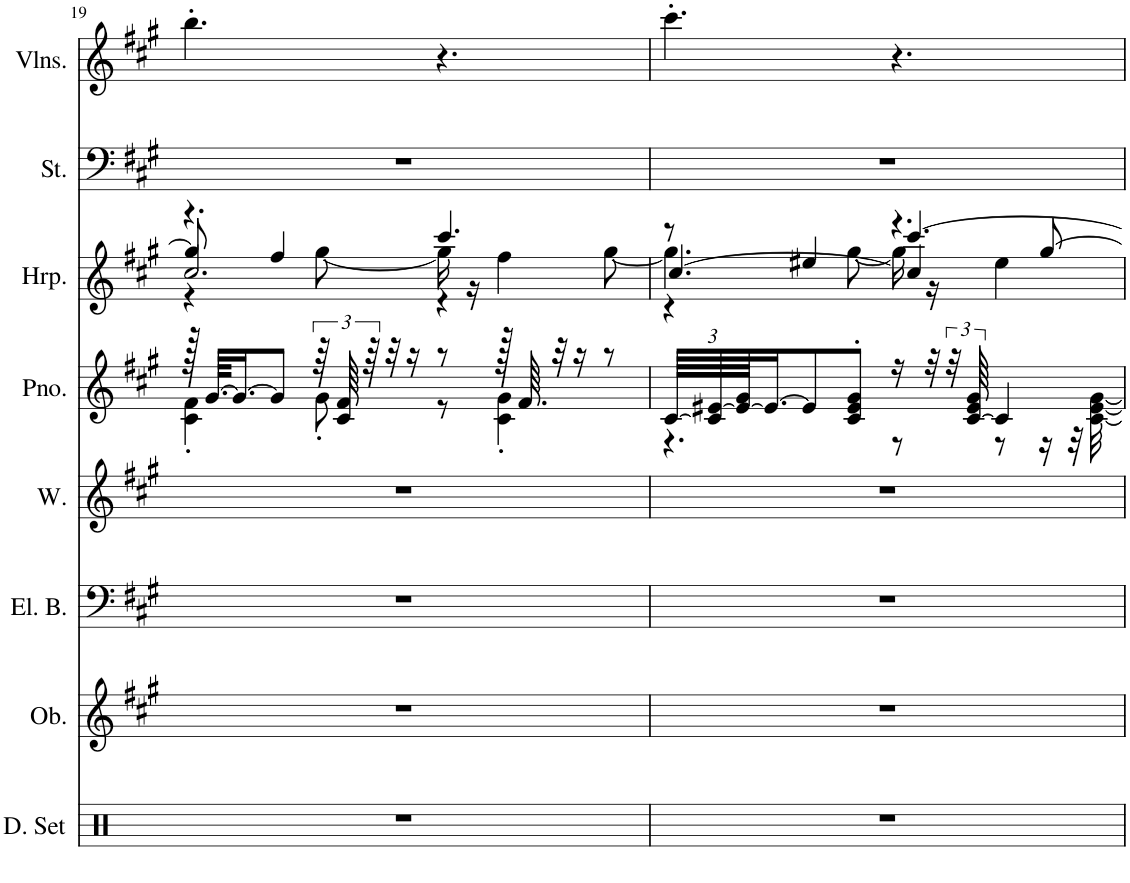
**kern	**kern	**kern	**kern	**kern	**kern	**kern	**kern
*part8	*part7	*part6	*part5	*part4	*part3	*part2	*part1
*staff8	*staff7	*staff6	*staff5	*staff4	*staff3	*staff2	*staff1
*I"Drumset, Drum Set	*I"Oboe, Oboe	*I"Electric Bass, Baz	*I"Winds, Flute	*I"Piano, Grand Piano	*I"Harp, Harp	*I"Strings, String Ensemble 2	*I"Violins, String Sfz
*I'D. Set	*I'Ob.	*I'El. B.	*I'W.	*I'Pno.	*I'Hrp.	*I'St.	*I'Vlns.
!!LO:PB:g=z
*clefX	*clefG2	*clefF4	*clefG2	*clefG2	*clefG2	*clefF4	*clefG2
*	*	*Trd7c12	*	*	*	*	*
*k[]	*k[f#c#g#]	*k[f#c#g#]	*k[f#c#g#]	*k[f#c#g#]	*k[f#c#g#]	*k[f#c#g#]	*k[f#c#g#]
*M6/8	*M6/8	*M6/8	*M6/8	*M6/8	*M6/8	*M6/8	*M6/8
=19	=19	=19	=19	=19	=19	=19	=19
*	*	*	*	*^	*^	*	*
*	*	*	*	*	*	*	*^	*	*
*	*	*	*	*	*	*	*	*^	*	*
2.r	2.r	2.r	2.r	128r	4c#\' 4f#\'	2.cc#/	4.r	8gg#/]	4r	2.r	4.bb'\
.	.	.	.	[64.g#/KKLL	.	.	.	.	.	.	.
.	.	.	.	16.g#/J_	.	.	.	.	.	.	.
.	.	.	.	8g#/J]	.	.	.	4ff#/	.	.	.
.	.	.	.	96r	8g#'\	.	.	.	[8gg#\	.	.
.	.	.	.	96c#/ 96f#/	.	.	.	.	.	.	.
.	.	.	.	96r	.	.	.	.	.	.	.
.	.	.	.	32r	.	.	.	.	.	.	.
.	.	.	.	16r	.	.	.	.	.	.	.
.	.	.	.	8r	8r	.	4r	4.ccc#/	16gg#\]	.	4.r
.	.	.	.	.	.	.	.	.	16r	.	.
.	.	.	.	128r	4c#\' 4g#\'	.	.	.	4ff#\	.	.
.	.	.	.	64.f#/	.	.	.	.	.	.	.
.	.	.	.	32r	.	.	.	.	.	.	.
.	.	.	.	16r	.	.	.	.	.	.	.
.	.	.	.	8r	.	.	[8gg#\	.	.	.	.
=20	=20	=20	=20	=20	=20	=20	=20	=20	=20	=20	=20
*	*	*	*	*Xbrackettup	*	*	*	*	*	*	*
2.r	2.r	2.r	2.r	[96c#/LLLL	4.r	8r	4.gg#\]	[4.cc#/	4r	2.r	4.ccc#'\
.	.	.	.	96c#/] [96e#X/	.	.	.	.	.	.	.
.	.	.	.	96e#/_ 96g#/JJ	.	.	.	.	.	.	.
.	.	.	.	16.e#/J_	.	.	.	.	.	.	.
.	.	.	.	8e#/]	.	4ee#X/	.	.	.	.	.
.	.	.	.	8c#/' 8e#/' 8g#/'J	.	.	.	.	[8gg#\	.	.
.	.	.	.	16r	8r	[4.ccc#/	4.r	4cc#/]	16gg#\]	.	4.r
.	.	.	.	32r	.	.	.	.	16r	.	.
*	*	*	*	*brackettup	*	*	*	*	*	*	*
.	.	.	.	48r	.	.	.	.	.	.	.
.	.	.	.	[96c#/ 96e#/ 96g#/	.	.	.	.	.	.	.
.	.	.	.	4c#/]	8r	.	.	.	4ee#\	.	.
.	.	.	.	.	16r	.	.	[8gg#/	.	.	.
.	.	.	.	.	32r	.	.	.	.	.	.
.	.	.	.	.	[32c#\ [32e#\ [32g#\	.	.	.	.	.	.
*	*	*	*	*v	*v	*	*	*	*	*	*
*	*	*	*	*	*v	*v	*v	*v	*	*
=	=	=	=	=	=	=	=
*-	*-	*-	*-	*-	*-	*-	*-
